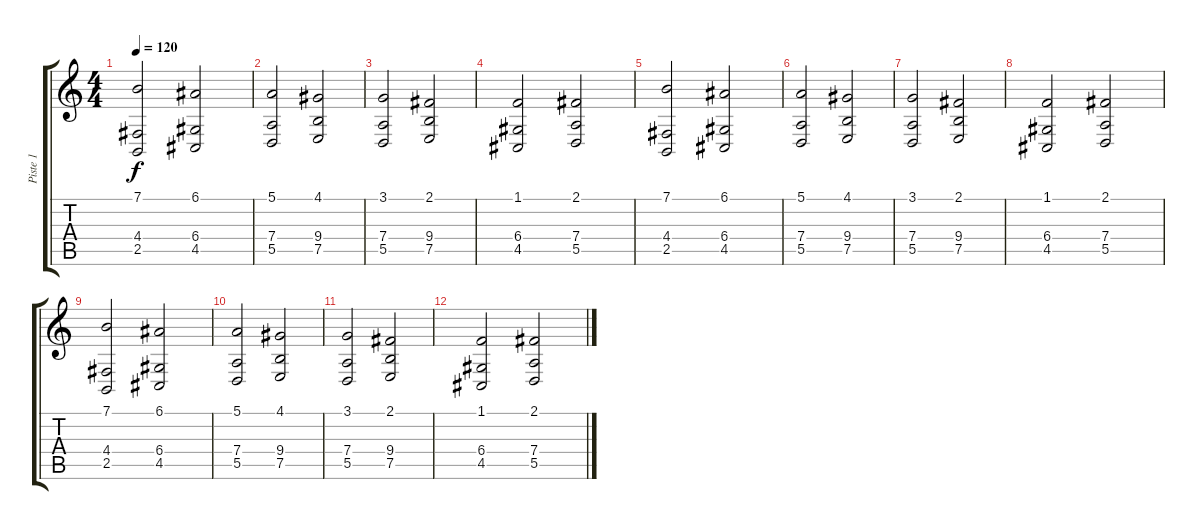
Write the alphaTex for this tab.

\track ("Piste 1" "Piste 1") {instrument pad2warm}
\staff {score tabs}
\tuning (E4 B3 G3 D3 A2 E2) {hide}
\ts (4 4)
\tempo 120
\clef g2
\ks c
(7.1 4.4 2.5).2{dy f} (6.1 6.4 4.5).2 |
(5.1 7.4 5.5).2 (4.1 9.4 7.5).2 |
(3.1 7.4 5.5).2 (2.1 9.4 7.5).2 |
(1.1 6.4 4.5).2 (2.1 7.4 5.5).2 |
(7.1 4.4 2.5).2 (6.1 6.4 4.5).2 |
(5.1 7.4 5.5).2 (4.1 9.4 7.5).2 |
(3.1 7.4 5.5).2 (2.1 9.4 7.5).2 |
(1.1 6.4 4.5).2 (2.1 7.4 5.5).2 |
(7.1 4.4 2.5).2 (6.1 6.4 4.5).2 |
(5.1 7.4 5.5).2 (4.1 9.4 7.5).2 |
(3.1 7.4 5.5).2 (2.1 9.4 7.5).2 |
(1.1 6.4 4.5).2 (2.1 7.4 5.5).2
